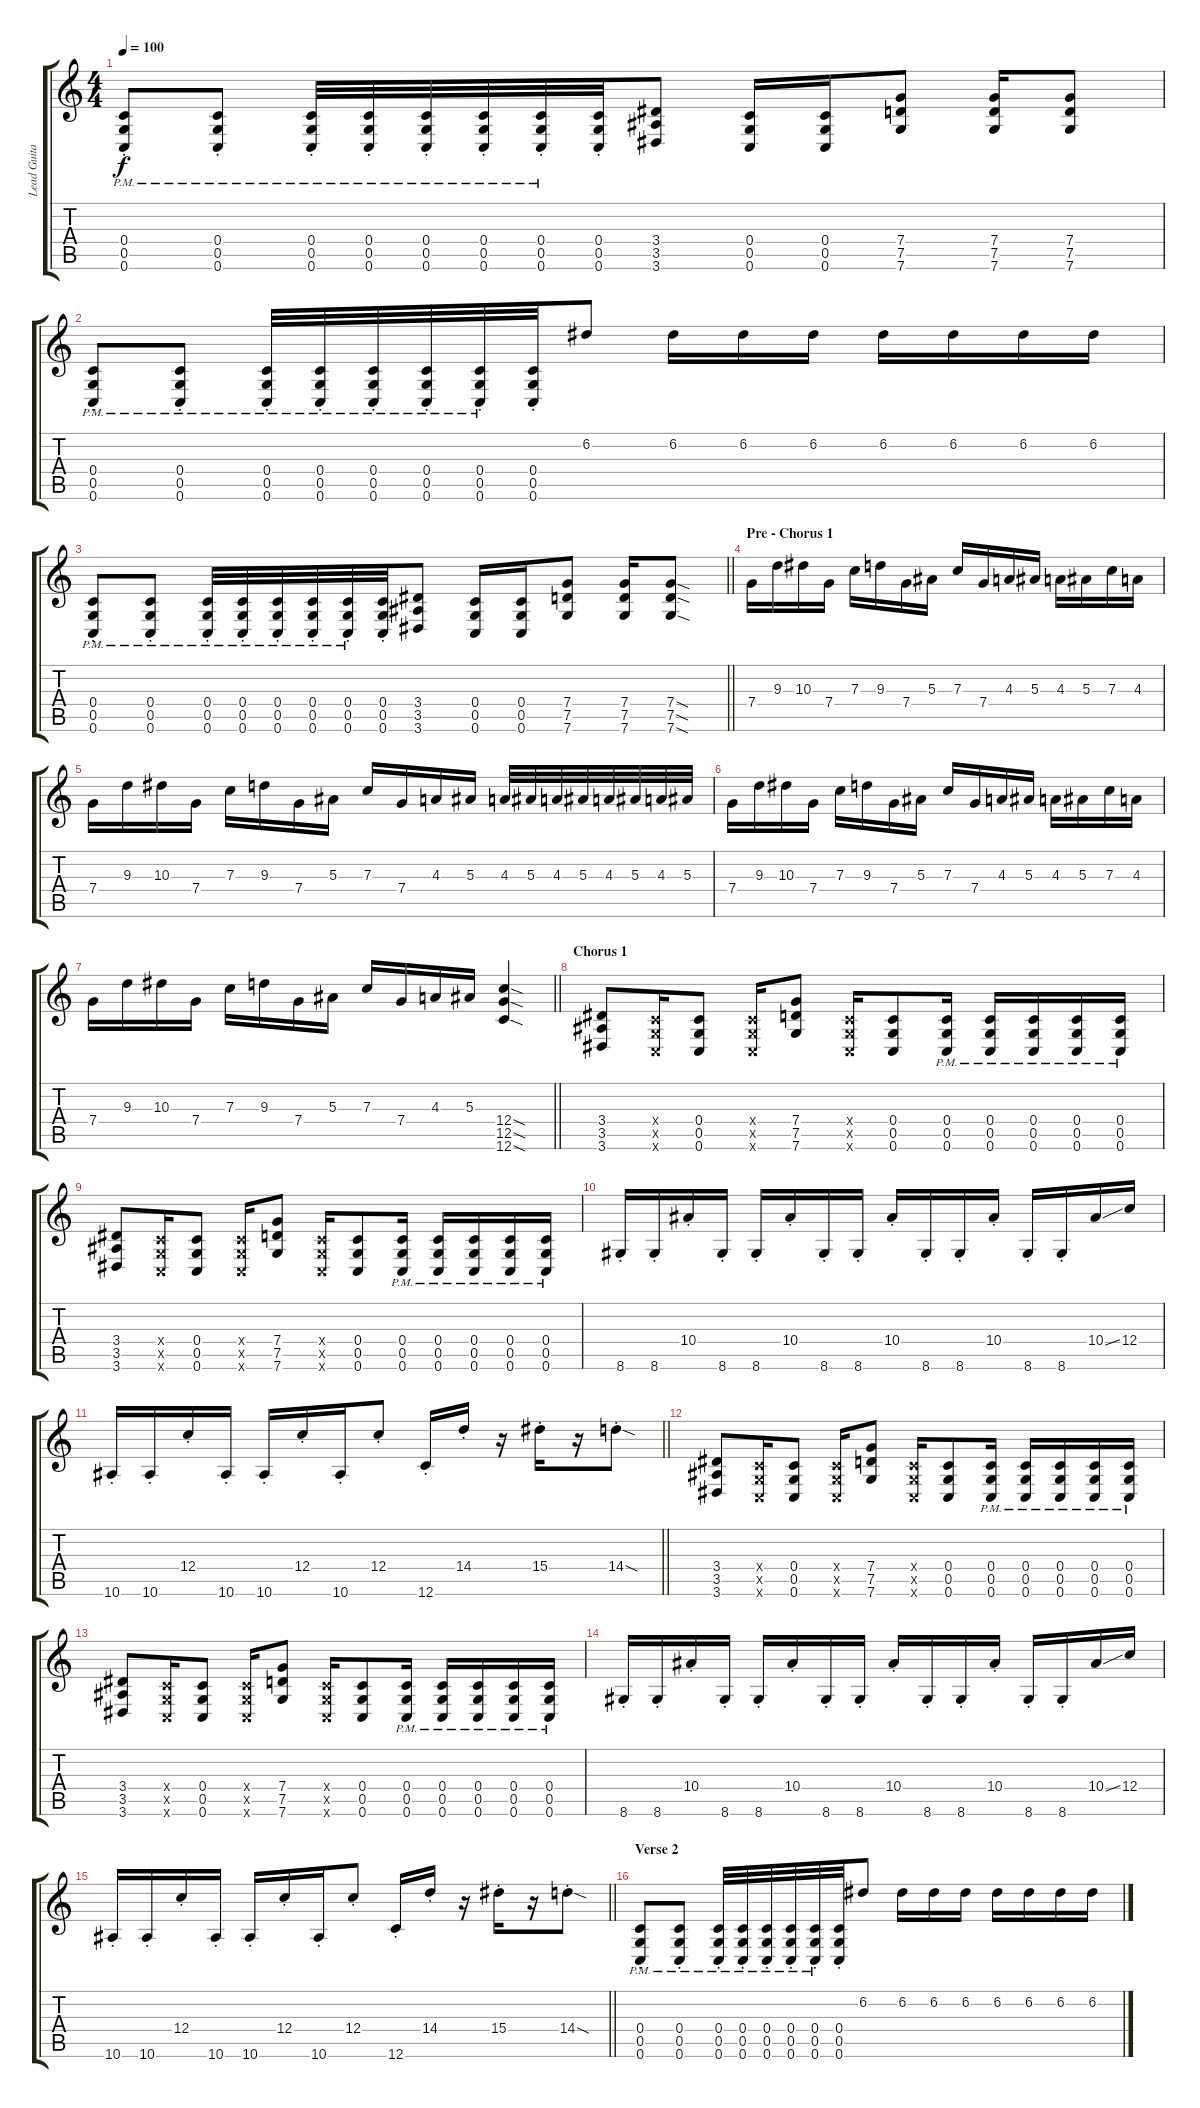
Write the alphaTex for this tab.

\track ("Lead Guitar" "Lead Guita") {instrument overdrivenguitar}
\staff {score tabs}
\tuning (D4 A3 F3 C3 G2 C2) {hide}
\ts (4 4)
\tempo 100
\clef g2
\ks c
(0.4{st} 0.5{st} 0.6{pm st}).8{dy f} (0.4{st} 0.5{st} 0.6{pm st}).8 (0.4{st} 0.5{st} 0.6{pm st}).32 (0.4{st} 0.5{st} 0.6{pm st}).32 (0.4{st} 0.5{st} 0.6{pm st}).32 (0.4{st} 0.5{st} 0.6{pm st}).32 (0.4{st} 0.5{st} 0.6{pm st}).32 (0.4{st} 0.5{st} 0.6{st}).32 (3.4 3.5 3.6).8 (0.4 0.5 0.6).16 (0.4 0.5 0.6).16 (7.4 7.5 7.6).8 (7.4 7.5 7.6).16 (7.4 7.5 7.6).8 |
(0.4{st} 0.5{st} 0.6{pm st}).8 (0.4{st} 0.5{st} 0.6{pm st}).8 (0.4{st} 0.5{st} 0.6{pm st}).32 (0.4{st} 0.5{st} 0.6{pm st}).32 (0.4{st} 0.5{st} 0.6{pm st}).32 (0.4{st} 0.5{st} 0.6{pm st}).32 (0.4{st} 0.5{st} 0.6{pm st}).32 (0.4{st} 0.5{st} 0.6{st}).32 6.2.8 6.2.16 6.2.16 6.2.16 6.2.16 6.2.16 6.2.16 6.2.16 |
\barLineRight lightlight
(0.4{st} 0.5{st} 0.6{pm st}).8 (0.4{st} 0.5{st} 0.6{pm st}).8 (0.4{st} 0.5{st} 0.6{pm st}).32 (0.4{st} 0.5{st} 0.6{pm st}).32 (0.4{st} 0.5{st} 0.6{pm st}).32 (0.4{st} 0.5{st} 0.6{pm st}).32 (0.4{st} 0.5{st} 0.6{pm st}).32 (0.4{st} 0.5{st} 0.6{st}).32 (3.4 3.5 3.6).8 (0.4 0.5 0.6).16 (0.4 0.5 0.6).16 (7.4 7.5 7.6).8 (7.4 7.5 7.6).16 (7.4{sod} 7.5{sod} 7.6{sod}).8 |
\section ("" "Pre - Chorus 1")
7.4.16 9.3.16 10.3.16 7.4.16 7.3.16 9.3.16 7.4.16 5.3.16 7.3.16 7.4.16 4.3.16 5.3.16 4.3.16 5.3.16 7.3.16 4.3.16 |
7.4.16 9.3.16 10.3.16 7.4.16 7.3.16 9.3.16 7.4.16 5.3.16 7.3.16 7.4.16 4.3.16 5.3.16 4.3.32 5.3.32 4.3.32 5.3.32 4.3.32 5.3.32 4.3.32 5.3.32 |
7.4.16 9.3.16 10.3.16 7.4.16 7.3.16 9.3.16 7.4.16 5.3.16 7.3.16 7.4.16 4.3.16 5.3.16 4.3.16 5.3.16 7.3.16 4.3.16 |
\barLineRight lightlight
7.4.16 9.3.16 10.3.16 7.4.16 7.3.16 9.3.16 7.4.16 5.3.16 7.3.16 7.4.16 4.3.16 5.3.16 (12.4{sod} 12.5{sod} 12.6{sod}).4 |
\section ("" "Chorus 1")
(3.4 3.5 3.6).8 (0.4{x} 0.5{x} 0.6{x}).16 (0.4 0.5 0.6).8 (0.4{x} 0.5{x} 0.6{x}).16 (7.4 7.5 7.6).8 (0.4{x} 0.5{x} 0.6{x}).16 (0.4 0.5 0.6).8 (0.4{pm} 0.5{pm} 0.6{pm}).16 (0.4{pm} 0.5{pm} 0.6{pm}).16 (0.4{pm} 0.5{pm} 0.6{pm}).16 (0.4{pm} 0.5{pm} 0.6{pm}).16 (0.4{pm} 0.5{pm} 0.6{pm}).16 |
(3.4 3.5 3.6).8 (0.4{x} 0.5{x} 0.6{x}).16 (0.4 0.5 0.6).8 (0.4{x} 0.5{x} 0.6{x}).16 (7.4 7.5 7.6).8 (0.4{x} 0.5{x} 0.6{x}).16 (0.4 0.5 0.6).8 (0.4{pm} 0.5{pm} 0.6{pm}).16 (0.4{pm} 0.5{pm} 0.6{pm}).16 (0.4{pm} 0.5{pm} 0.6{pm}).16 (0.4{pm} 0.5{pm} 0.6{pm}).16 (0.4{pm} 0.5{pm} 0.6{pm}).16 |
8.6{st}.16 8.6{st}.16 10.4{st}.16 8.6{st}.16 8.6{st}.16 10.4{st}.16 8.6{st}.16 8.6{st}.16 10.4{st}.16 8.6{st}.16 8.6{st}.16 10.4{st}.16 8.6{st}.16 8.6{st}.16 10.4{ss}.16 12.4.16 |
\barLineRight lightlight
10.6{st}.16 10.6{st}.16 12.4{st}.16 10.6{st}.16 10.6{st}.16 12.4{st}.16 10.6{st}.16 12.4{st}.8 12.6{st}.16 14.4{st}.16 r.16 15.4{st}.16 r.16 14.4{sod st}.8 |
(3.4 3.5 3.6).8 (0.4{x} 0.5{x} 0.6{x}).16 (0.4 0.5 0.6).8 (0.4{x} 0.5{x} 0.6{x}).16 (7.4 7.5 7.6).8 (0.4{x} 0.5{x} 0.6{x}).16 (0.4 0.5 0.6).8 (0.4{pm} 0.5{pm} 0.6{pm}).16 (0.4{pm} 0.5{pm} 0.6{pm}).16 (0.4{pm} 0.5{pm} 0.6{pm}).16 (0.4{pm} 0.5{pm} 0.6{pm}).16 (0.4{pm} 0.5{pm} 0.6{pm}).16 |
(3.4 3.5 3.6).8 (0.4{x} 0.5{x} 0.6{x}).16 (0.4 0.5 0.6).8 (0.4{x} 0.5{x} 0.6{x}).16 (7.4 7.5 7.6).8 (0.4{x} 0.5{x} 0.6{x}).16 (0.4 0.5 0.6).8 (0.4{pm} 0.5{pm} 0.6{pm}).16 (0.4{pm} 0.5{pm} 0.6{pm}).16 (0.4{pm} 0.5{pm} 0.6{pm}).16 (0.4{pm} 0.5{pm} 0.6{pm}).16 (0.4{pm} 0.5{pm} 0.6{pm}).16 |
8.6{st}.16 8.6{st}.16 10.4{st}.16 8.6{st}.16 8.6{st}.16 10.4{st}.16 8.6{st}.16 8.6{st}.16 10.4{st}.16 8.6{st}.16 8.6{st}.16 10.4{st}.16 8.6{st}.16 8.6{st}.16 10.4{ss}.16 12.4.16 |
\barLineRight lightlight
10.6{st}.16 10.6{st}.16 12.4{st}.16 10.6{st}.16 10.6{st}.16 12.4{st}.16 10.6{st}.16 12.4{st}.8 12.6{st}.16 14.4{st}.16 r.16 15.4{st}.16 r.16 14.4{sod st}.8 |
\section ("" "Verse 2")
(0.4{st} 0.5{st} 0.6{pm st}).8 (0.4{st} 0.5{st} 0.6{pm st}).8 (0.4{st} 0.5{st} 0.6{pm st}).32 (0.4{st} 0.5{st} 0.6{pm st}).32 (0.4{st} 0.5{st} 0.6{pm st}).32 (0.4{st} 0.5{st} 0.6{pm st}).32 (0.4{st} 0.5{st} 0.6{pm st}).32 (0.4{st} 0.5{st} 0.6{st}).32 6.2.8 6.2.16 6.2.16 6.2.16 6.2.16 6.2.16 6.2.16 6.2.16
